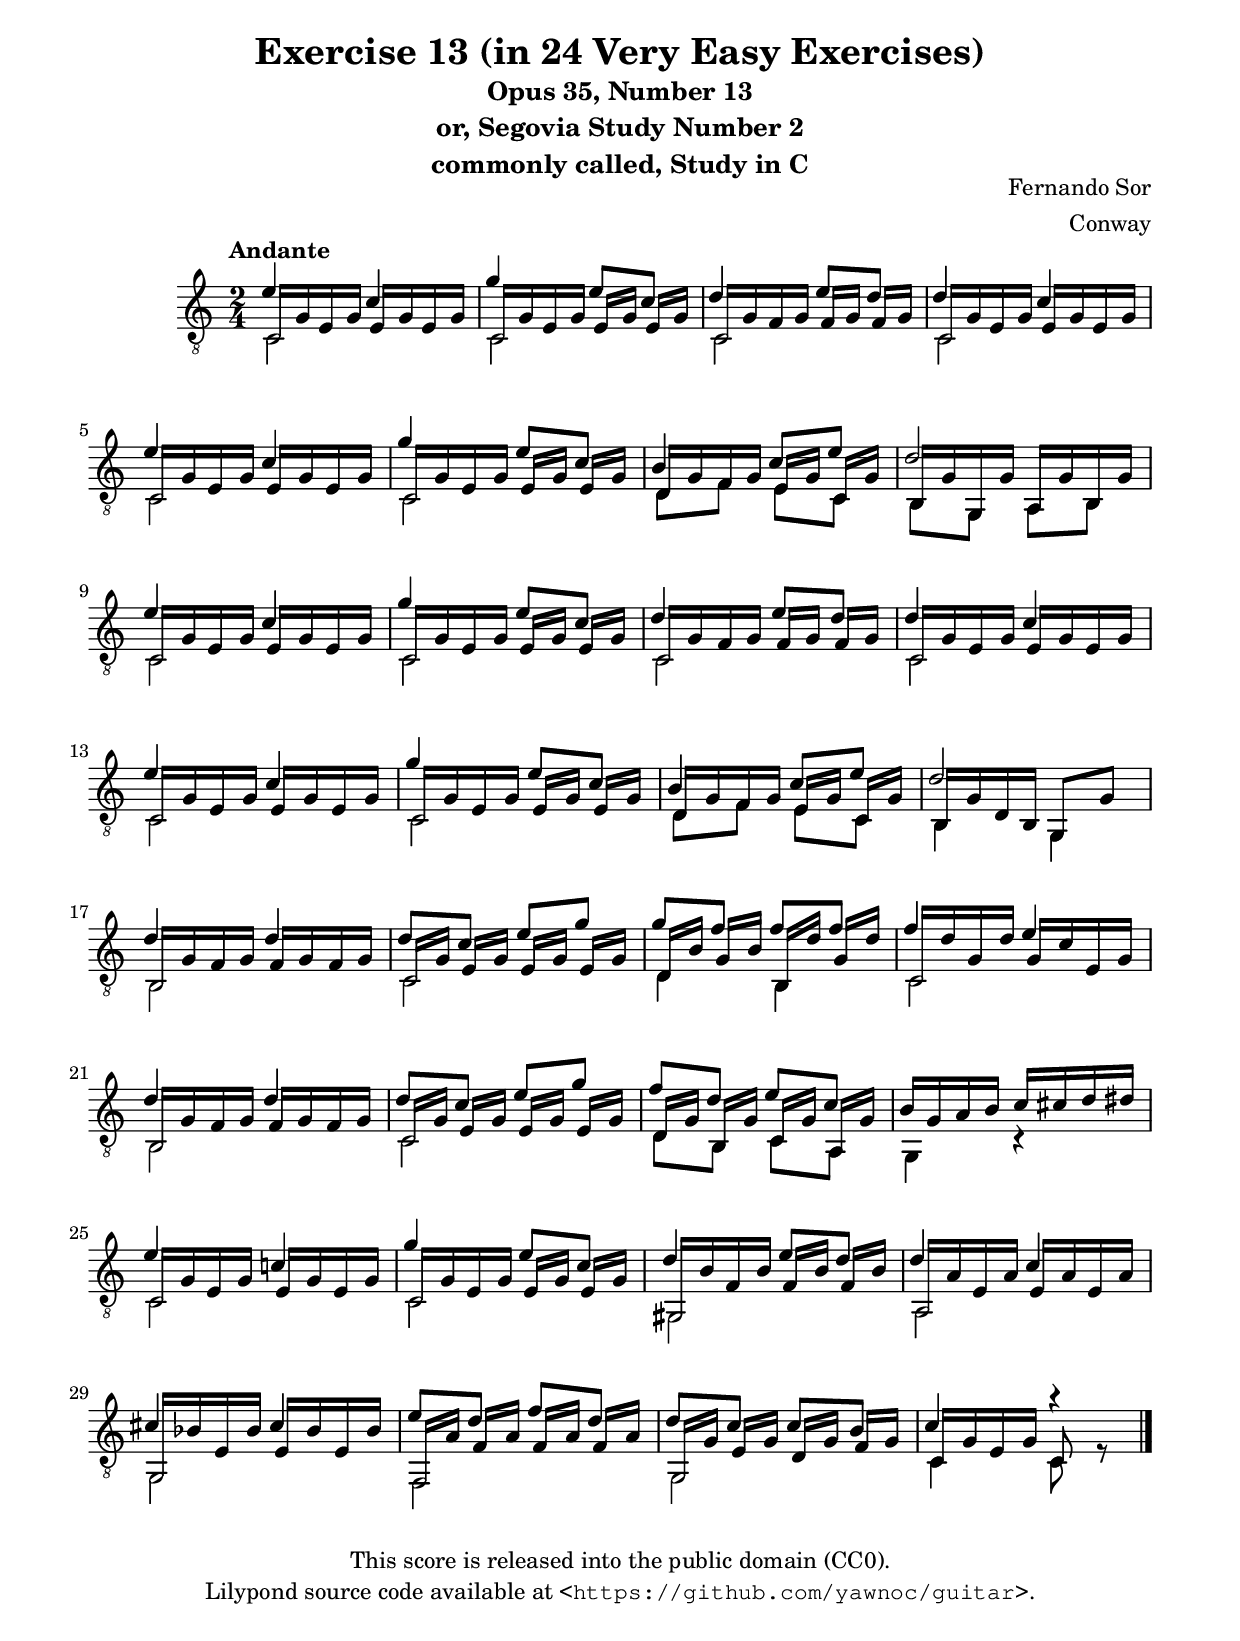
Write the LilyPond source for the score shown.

\version "2.18.2"


%%%%%%%%%%%%%%%%%%%%%%%%%%%%%%%%%%%%%%%%%%%%%%%%%%%%%%%%%%%%%%%%
% General
%%%%%%%%%%%%%%%%%%%%%%%%%%%%%%%%%%%%%%%%%%%%%%%%%%%%%%%%%%%%%%%%

\paper {
  top-margin = 1.5\cm
  left-margin = 1.5\cm
  right-margin = 1.5\cm
  bottom-margin = 1.5\cm
  ragged-last-bottom = ##f
  footnote-separator-markup = \markup { \vspace #1.5 }
}

globalSettings = {
  \accidentalStyle modern
  \compressFullBarRests
  \mergeDifferentlyHeadedOn
  \mergeDifferentlyDottedOn
  \numericTimeSignature
  \pointAndClickOff
  \override TextScript.extra-offset = #'(0 . 0.7)
  \override Score.FootnoteItem.annotation-line = ##f
}

origin-url = "https://github.com/yawnoc/guitar"

\header {
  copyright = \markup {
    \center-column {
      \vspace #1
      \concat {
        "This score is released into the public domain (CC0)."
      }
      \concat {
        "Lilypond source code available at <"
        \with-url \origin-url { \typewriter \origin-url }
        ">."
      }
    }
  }
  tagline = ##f
}

triplet = #(define-music-function
  (parser location music) (ly:music?)
  #{
    \tuplet 3/2 { $music }
  #}
)

tripletDuple = #(define-music-function
  (parser location music) (ly:music?)
  #{
    \tuplet 6/4 { $music }
  #}
)

overrideBeamedStemLengths = #(define-scheme-function
  (parser location lengths) (list?)
  #{
    \override Stem.details.beamed-lengths = $lengths
  #}
)
revertBeamedStemLengths = { \revert Stem.details.beamed-lengths }

overrideBeamVerticalPositions = #(define-scheme-function
  (parser location positions) (pair?)
  #{
    \override Beam.positions = $positions
  #}
)

%%%%%%%%%%%%%%%%%%%%%%%%%%%%%%%%%%%%%%%%%%%%%%%%%%%%%%%%%%%%%%%%
% Semantic bar lines
%%%%%%%%%%%%%%%%%%%%%%%%%%%%%%%%%%%%%%%%%%%%%%%%%%%%%%%%%%%%%%%%

barLineGoto = { \bar "||" }
barLineKeyChange = { \bar "||" }
barLineEnd = { \bar "|." }

%%%%%%%%%%%%%%%%%%%%%%%%%%%%%%%%%%%%%%%%%%%%%%%%%%%%%%%%%%%%%%%%
% Guitar notation
%%%%%%%%%%%%%%%%%%%%%%%%%%%%%%%%%%%%%%%%%%%%%%%%%%%%%%%%%%%%%%%%

stringNumbersAbove = { \set stringNumberOrientations = #'(up) }
stringNumbersBelow = { \set stringNumberOrientations = #'(down) }

fingeringAbove = { \set fingeringOrientations = #'(up) }
fingeringBelow = { \set fingeringOrientations = #'(down) }
fingeringAleft = { \set fingeringOrientations = #'(left) }
fingeringAright = { \set fingeringOrientations = #'(right) }

startGraceMusic = {
  <>(
  \override Fingering.font-size = -6
}
stopGraceMusic = {
  \revert Fingering.font-size
  <>)
}

overrideHorizontalShift = #(define-scheme-function
  (parser location distance) (number?)
  #{
    \override NoteColumn.force-hshift = $distance
  #}
)
revertHorizontalShift = { \revert NoteColumn.force-hshift }

barreSpan = #(define-music-function
  (parser location label offsetPair music)
  (string? (pair? (cons 0 0)) ly:music?)
  (let
    (
      (elements (extract-named-music music '(NoteEvent EventChord)))
    )
    (if
      (pair? elements)
      (let
        (
          (first-element (first elements))
          (last-element (last elements))
        )
        (set!
          (ly:music-property first-element 'articulations)
          (cons
            (make-music 'TextSpanEvent 'span-direction -1)
            (ly:music-property first-element 'articulations)
          )
        )
        (set!
          (ly:music-property last-element 'articulations)
          (cons
            (make-music 'TextSpanEvent 'span-direction 1)
            (ly:music-property last-element 'articulations)
          )
        )
      )
    )
  )
  #{
    \once \override TextSpanner.font-shape = #'upright
    \once \override TextSpanner.style = #'line
    \once \override TextSpanner.extra-offset = #offsetPair
    \once \override TextSpanner.bound-details = #`(
      (left
        (text . ,#{ \markup { \raise #-0.7 { #label \hspace #0.7 }} #})
        (Y . 0)
        (padding . -0.8)
        (attach-dir . -2)
      )
      (right
        (text . ,#{ \markup { \draw-line #'(0 . -1.3) } #}) ;; draw hook
        (Y . 0)
        (padding . -0.5)
        (attach-dir . 2)
      )
    )
    \once \override TextSpanner #'after-line-breaking = #(lambda (grob)
      (let*
        (
          (originalGrob (ly:grob-original grob))
          (splitGrobs (ly:spanner-broken-into originalGrob))
        )
        (if
          (and
            (>= (length splitGrobs) 2)
            (not (eq? (car (last-pair splitGrobs)) grob))
          )
          (begin
            (ly:grob-set-nested-property! grob
              '(bound-details right text)
              #{ \markup { \draw-line #'(0 . 0) } #} ;; suppress draw hook
            )
            (ly:grob-set-property! grob
              'extra-offset
              (cons
                (car offsetPair)
                (+ (cdr offsetPair) 0.7) ;; correction for suppressed hook
              )
            )
            (ly:grob-set-nested-property! grob
              '(bound-details right padding)
              #'-3 ;; increase spanner length
            )
          )
        )
      )
    )
    $music
  #}
)

barre = #(define-scheme-function
  (parser location label) (string?)
  #{
    \markup {
      \center-align {
        \hspace #0.7
        $label
      }
    }
  #}
)

nudgeNextBarre = #(define-scheme-function
  (parser location distance) (number?)
  #{
    \once \override TextScript.X-offset = $distance
  #}
)

position = #(define-scheme-function
  (parser location label) (string?)
  #{
    \markup {
      \center-align {
        \hspace #0.5
        $label
      }
    }
  #}
)

#(define-markup-command
  (markupString layout properties stringNumber) (markup?)
  (interpret-markup layout properties
    #{
      \markup \circle { \bold #stringNumber }
    #}
  )
)

#(define-markup-command
  (resonatesOn layout properties note stringNumber) (markup? markup?)
  (interpret-markup layout properties
    #{
      \markup { #note "resonates on" \markupString #stringNumber }
    #}
  )
)

%%%%%%%%%%%%%%%%%%%%%%%%%%%%%%%%%%%%%%%%%%%%%%%%%%%%%%%%%%%%%%%%
% Goto statements
%%%%%%%%%%%%%%%%%%%%%%%%%%%%%%%%%%%%%%%%%%%%%%%%%%%%%%%%%%%%%%%%

overrideGotoVisibility = {
  \once \override Score.RehearsalMark #'break-visibility = #'#(#t #t #f)
}

makeGotoMark = #(define-scheme-function
  (parser location label) (string?)
  #{
    \mark \markup { \small \italic $label }
  #}
)

simultaneousMarkSeparator = {
  \cadenzaOn
    s1073741824 % stupid, but works
  \cadenzaOff
}

coda = {
  \overrideGotoVisibility
  \mark \markup { \musicglyph #"scripts.coda" }
}

fine = {
  \overrideGotoVisibility
  \makeGotoMark Fine
}

dcAlCoda = {
  \overrideGotoVisibility
  \makeGotoMark "D.C. al Coda"
}

dcAlFine = {
  \overrideGotoVisibility
  \makeGotoMark "D.C. al Fine"
}

toCoda = {
  \overrideGotoVisibility
  \makeGotoMark "to Coda"
}



\header {
  title = "Exercise 13 (in 24 Very Easy Exercises)"
  subtitle = \markup {
    \center-column {
      "Opus 35, Number 13"
      "or, Segovia Study Number 2"
      "commonly called, Study in C"
    }
  }
  composer = "Fernando Sor"
  arranger = "Conway"
}


initialSignatures = {
  \tempo "Andante"
  \clef "treble_8"
  \key c \major
  \time 2/4
}


highVoiceMusic = {
  
  \globalSettings
  
  % Home theme
  \barNumberCheck #1
  \relative c' {
    \shiftOn
    \overrideHorizontalShift #-0.35
    e4 c |
    g'4 e8 c |
    d4 e8 d |
    d4 c |
    e4 c |
    g'4 e8 c |
    b4 c8 e |
    d2 |
  }
  
  % Home theme again
  \barNumberCheck #9
  \relative c' {
    e4 c |
    g'4 e8 c |
    d4 e8 d |
    d4 c |
    e4 c |
    g'4 e8 c |
    b4 c8 e |
    d2 |
  }
  
  % Away theme
  \barNumberCheck #17
  \relative c' {
    d4 d |
    d8 c e g |
    g8 f f f |
    f4 e |
    d4 d |
    d8 c e g |
    f8 d e c |
    b16 g a b c cis d dis |
  }
  
  % Home theme final
  \barNumberCheck #25
  \relative c' {
    e4 c |
    g'4 e8 c |
    d4 e8 d |
    d4 c |
    cis4 cis |
    e8 d f d |
    d8 c c b |
    c4 r4 \barLineEnd
  }
  
}


lowVoiceMusic = {
  
  \globalSettings
  
  % Home theme
  \barNumberCheck #1
  \relative c {
    c2 |
    c2 |
    c2 |
    c2 |
    c2 |
    c2 |
    d8 f e c |
    b g a b |
  }
  
  % Home theme again
  \barNumberCheck #9
  \relative c {
    c2 |
    c2 |
    c2 |
    c2 |
    c2 |
    c2 |
    d8 f e c |
    b4 g |
  }
  
  % Away theme
  \barNumberCheck #17
  \relative c {
    b2 |
    c2 |
    d4 b |
    c2 |
    b2 |
    c2 |
    d8 b c a |
    g4 r4 |
  }
  
  % Home theme final
  \barNumberCheck #25
  \relative c {
    c2 |
    c2 |
    gis2 |
    a2 |
    g2 |
    f2 |
    g2 |
    c4 c8 r |
  }
  
}


middleVoiceMusic = {
  
  \globalSettings
  
  % Home theme
  \barNumberCheck #1
  \relative c {
    \shiftOff
    c16 g' e g e g e g |
    c, g' e g e[ g] e[ g] |
    c, g' f g f[ g] f[ g] |
    c, g' e g e g e g |
    c, g' e g e g e g |
    c, g' e g e[ g] e[ g] |
    d g f g e[ g] c,[ g'] |
    b, g' g, g' a, g' b, g' |
  }
  
  % Home theme again
  \barNumberCheck #9
  \relative c {
    c16 g' e g e g e g |
    c, g' e g e[ g] e[ g] |
    c, g' f g f[ g] f[ g] |
    c, g' e g e g e g |
    c, g' e g e g e g |
    c, g' e g e[ g] e[ g] |
    d g f g e[ g] c,[ g'] |
    b, g' d b g8 g' |
  }
  
  % Away theme
  \barNumberCheck #17
  \relative c {
    b16 g' f g f g f g |
    c,[ g'] e[ g] e[ g] e[ g] |
    d[ b'] g[ b] b,[ d'] g,[ d'] |
    c, d' g, d' g, c e, g |
    b, g' f g f g f g |
    c,[ g'] e[ g] e[ g] e[ g] |
    d[ g] b,[ g'] c,[ g'] a,[ g'] |
    s2 |
  }
  
  % Home theme final
  \barNumberCheck #25
  \relative c {
    c16 g' e g e g e g |
    c, g' e g e[ g] e[ g] |
    gis, b' f b f[ b] f[ b] |
    a, a' e a e a e a |
    g, bes' e, bes' e, bes' e, bes' |
    f,[ a'] f[ a] f[ a] f[ a] |
    g,[ g'] e[ g] d[ g] f[ g] |
    c, g' e g c,8 s |
  }
  
}


allMusic = {
  \initialSignatures
  <<
    << \highVoiceMusic >>
      \\
    << \lowVoiceMusic >>
      \\
    << \middleVoiceMusic >>
  >>
}


\score {
  \allMusic
}
